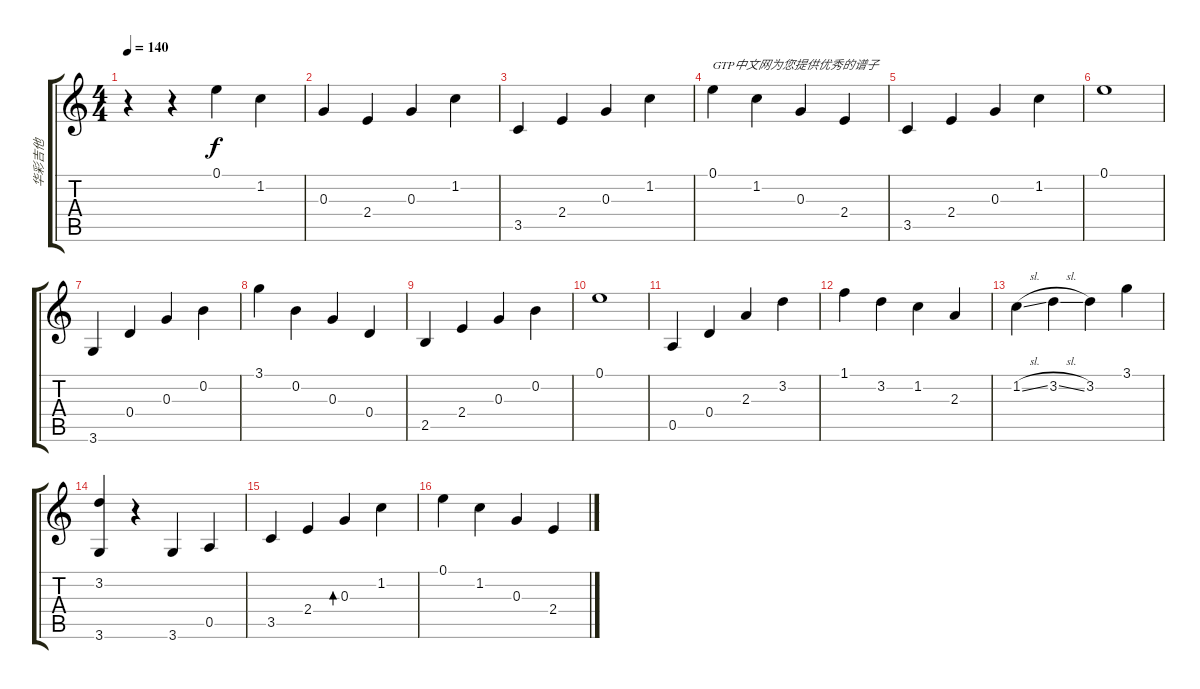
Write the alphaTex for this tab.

\track ("华彩吉他" "华彩吉他") {instrument acousticguitarnylon}
\staff {score tabs}
\tuning (E4 B3 G3 D3 A2 E2) {hide}
\ts (4 4)
\tempo 140
\clef g2
\ks c
r.4{dy f} r.4 0.1.4 1.2.4 |
0.3.4 2.4.4 0.3.4 1.2.4 |
3.5.4 2.4.4 0.3.4 1.2.4 |
0.1.4{txt "GTP中文网为您提供优秀的谱子"} 1.2.4 0.3.4 2.4.4 |
3.5.4 2.4.4 0.3.4 1.2.4 |
0.1.1 |
3.6.4 0.4.4 0.3.4 0.2.4 |
3.1.4 0.2.4 0.3.4 0.4.4 |
2.5.4 2.4.4 0.3.4 0.2.4 |
0.1.1 |
0.5.4 0.4.4 2.3.4 3.2.4 |
1.1.4 3.2.4 1.2.4 2.3.4 |
1.2{sl}.4 3.2{sl}.4 3.2.4 3.1.4 |
(3.2 3.6).4 r.4 3.6.4 0.5.4 |
3.5.4 2.4.4 0.3.4{bd 60} 1.2.4 |
0.1.4{txt " "} 1.2.4 0.3.4 2.4.4
